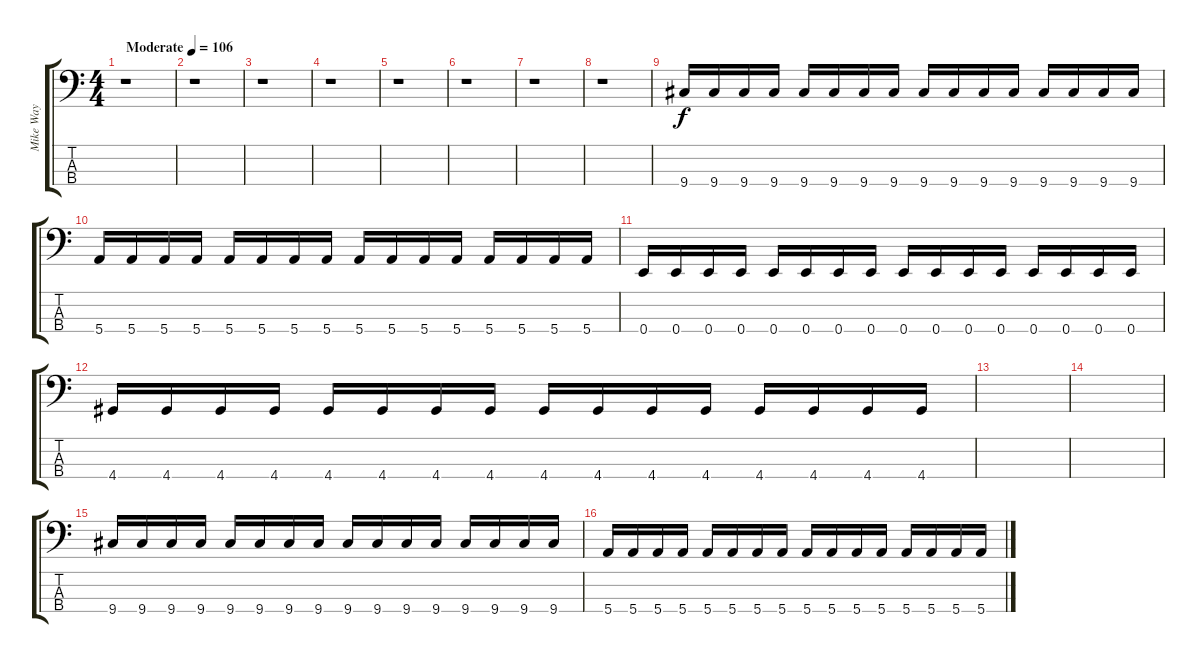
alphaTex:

\track ("Mike Way" "Mike Way") {instrument electricbasspick}
\staff {score tabs}
\tuning (G2 D2 A1 E1) {hide}
\ts (4 4)
\tempo (106 "Moderate")
\clef f4
\ks c
r.1{dy f instrument electricbasspick} |
r.1 |
r.1 |
r.1 |
r.1 |
r.1 |
r.1 |
r.1 |
9.4.16 9.4.16 9.4.16 9.4.16 9.4.16 9.4.16 9.4.16 9.4.16 9.4.16 9.4.16 9.4.16 9.4.16 9.4.16 9.4.16 9.4.16 9.4.16 |
5.4.16 5.4.16 5.4.16 5.4.16 5.4.16 5.4.16 5.4.16 5.4.16 5.4.16 5.4.16 5.4.16 5.4.16 5.4.16 5.4.16 5.4.16 5.4.16 |
0.4.16 0.4.16 0.4.16 0.4.16 0.4.16 0.4.16 0.4.16 0.4.16 0.4.16 0.4.16 0.4.16 0.4.16 0.4.16 0.4.16 0.4.16 0.4.16 |
4.4.16 4.4.16 4.4.16 4.4.16 4.4.16 4.4.16 4.4.16 4.4.16 4.4.16 4.4.16 4.4.16 4.4.16 4.4.16 4.4.16 4.4.16 4.4.16 |
|
|
9.4.16 9.4.16 9.4.16 9.4.16 9.4.16 9.4.16 9.4.16 9.4.16 9.4.16 9.4.16 9.4.16 9.4.16 9.4.16 9.4.16 9.4.16 9.4.16 |
5.4.16 5.4.16 5.4.16 5.4.16 5.4.16 5.4.16 5.4.16 5.4.16 5.4.16 5.4.16 5.4.16 5.4.16 5.4.16 5.4.16 5.4.16 5.4.16
